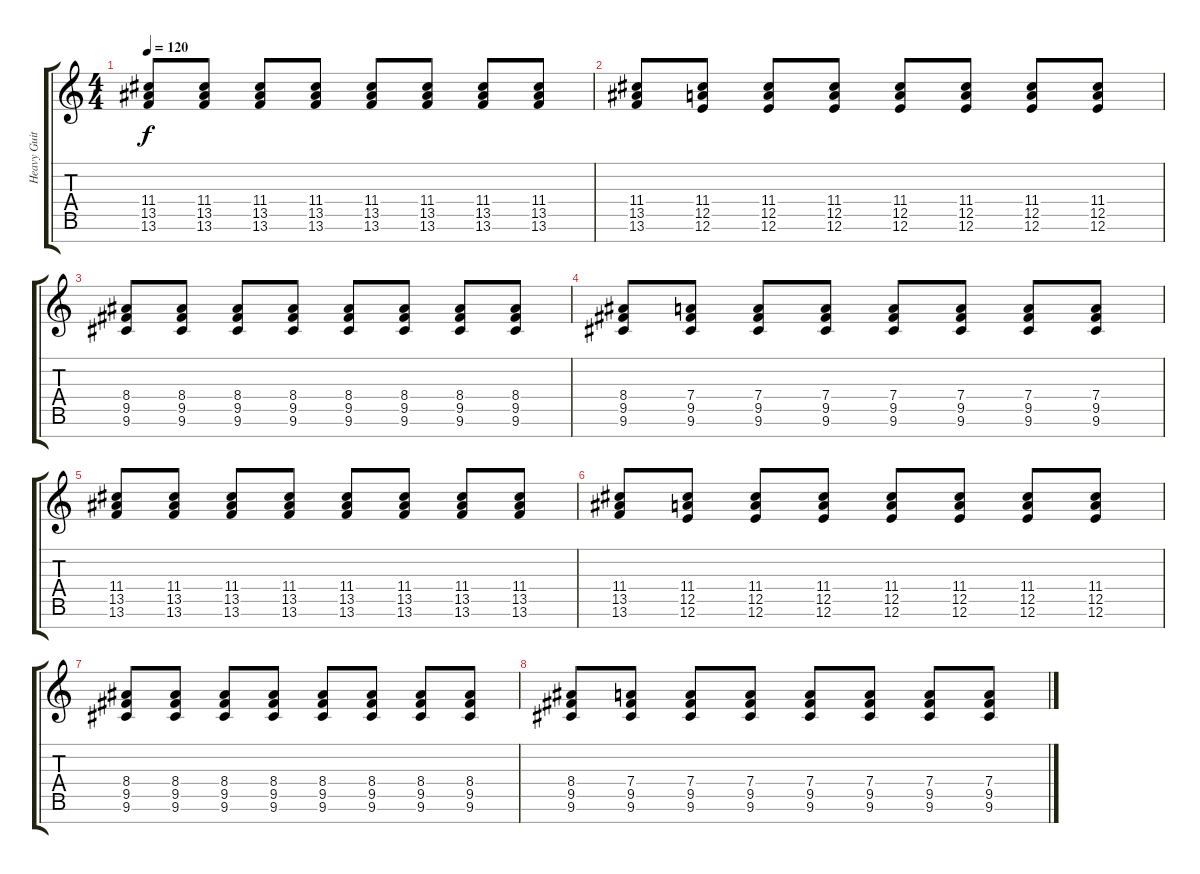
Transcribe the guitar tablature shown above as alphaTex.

\track ("Heavy Guitar 2" "Heavy Guit") {instrument distortionguitar}
\staff {score tabs}
\tuning (E4 B3 G3 D3 A2 E2 B1) {hide}
\ts (4 4)
\tempo 120
\clef g2
\ks c
(11.4 13.5 13.6).8{dy f volume 7} (11.4 13.5 13.6).8 (11.4 13.5 13.6).8 (11.4 13.5 13.6).8 (11.4 13.5 13.6).8 (11.4 13.5 13.6).8 (11.4 13.5 13.6).8 (11.4 13.5 13.6).8 |
(11.4 13.5 13.6).8 (11.4 12.5 12.6).8 (11.4 12.5 12.6).8 (11.4 12.5 12.6).8 (11.4 12.5 12.6).8 (11.4 12.5 12.6).8 (11.4 12.5 12.6).8 (11.4 12.5 12.6).8 |
(8.4 9.5 9.6).8 (8.4 9.5 9.6).8 (8.4 9.5 9.6).8 (8.4 9.5 9.6).8 (8.4 9.5 9.6).8 (8.4 9.5 9.6).8 (8.4 9.5 9.6).8 (8.4 9.5 9.6).8 |
(8.4 9.5 9.6).8 (7.4 9.5 9.6).8 (7.4 9.5 9.6).8 (7.4 9.5 9.6).8 (7.4 9.5 9.6).8 (7.4 9.5 9.6).8 (7.4 9.5 9.6).8 (7.4 9.5 9.6).8 |
(11.4 13.5 13.6).8{volume 0} (11.4 13.5 13.6).8 (11.4 13.5 13.6).8 (11.4 13.5 13.6).8 (11.4 13.5 13.6).8 (11.4 13.5 13.6).8 (11.4 13.5 13.6).8 (11.4 13.5 13.6).8 |
(11.4 13.5 13.6).8 (11.4 12.5 12.6).8 (11.4 12.5 12.6).8 (11.4 12.5 12.6).8 (11.4 12.5 12.6).8 (11.4 12.5 12.6).8 (11.4 12.5 12.6).8 (11.4 12.5 12.6).8 |
(8.4 9.5 9.6).8 (8.4 9.5 9.6).8 (8.4 9.5 9.6).8 (8.4 9.5 9.6).8 (8.4 9.5 9.6).8 (8.4 9.5 9.6).8 (8.4 9.5 9.6).8 (8.4 9.5 9.6).8 |
(8.4 9.5 9.6).8 (7.4 9.5 9.6).8 (7.4 9.5 9.6).8 (7.4 9.5 9.6).8 (7.4 9.5 9.6).8 (7.4 9.5 9.6).8 (7.4 9.5 9.6).8 (7.4 9.5 9.6).8
